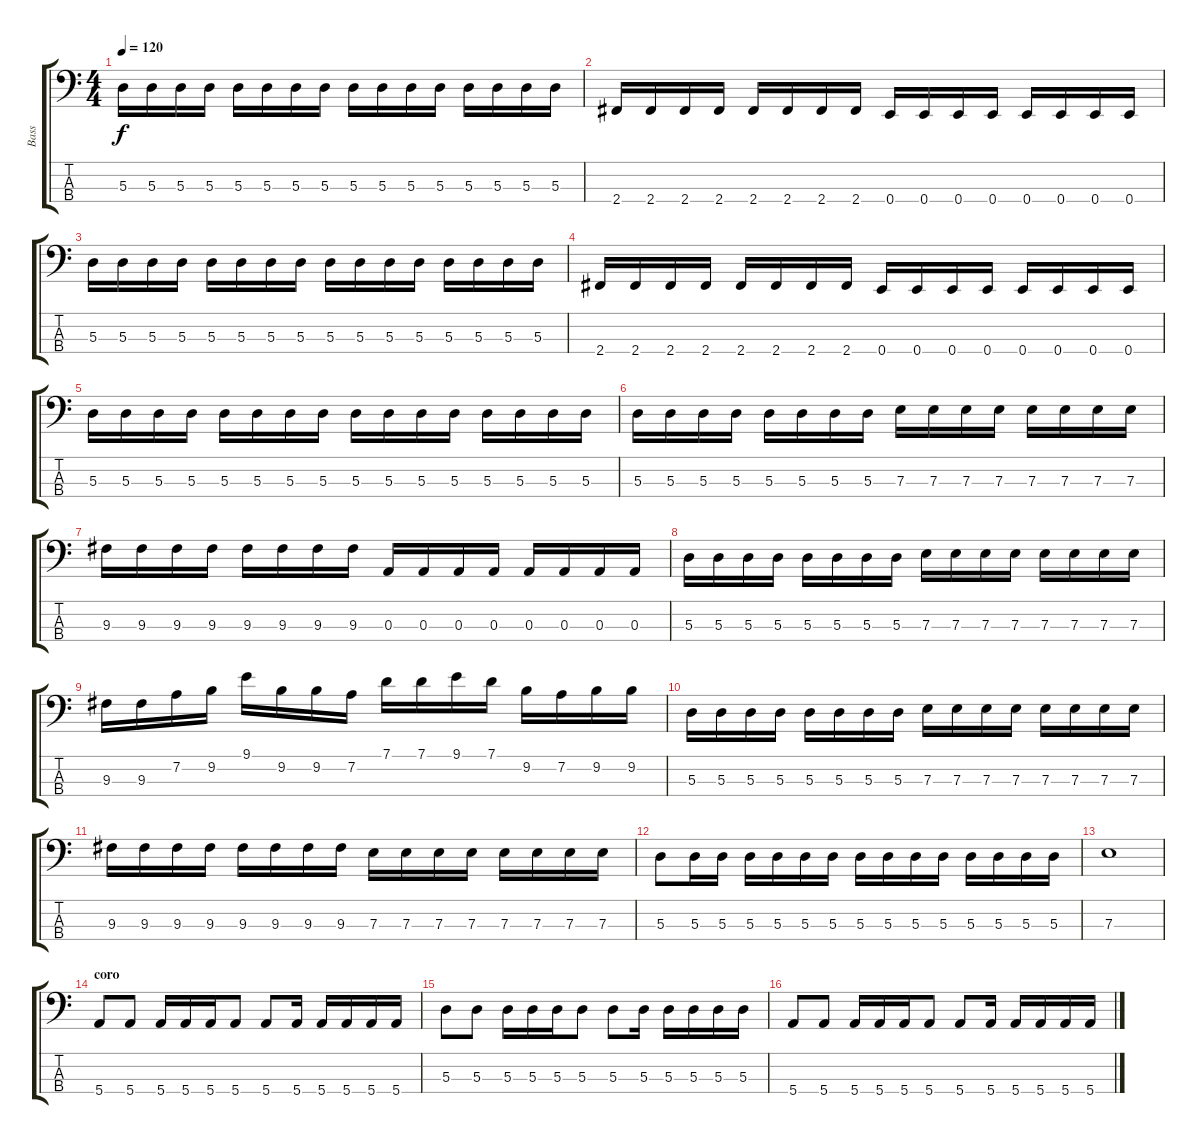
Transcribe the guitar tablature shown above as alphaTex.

\track ("Bass" "Bass") {instrument electricbasspick}
\staff {score tabs}
\tuning (G2 D2 A1 E1) {hide}
\ts (4 4)
\tempo 120
\clef f4
\ks c
5.3.16{dy f} 5.3.16 5.3.16 5.3.16 5.3.16 5.3.16 5.3.16 5.3.16 5.3.16 5.3.16 5.3.16 5.3.16 5.3.16 5.3.16 5.3.16 5.3.16 |
2.4.16 2.4.16 2.4.16 2.4.16 2.4.16 2.4.16 2.4.16 2.4.16 0.4.16 0.4.16 0.4.16 0.4.16 0.4.16 0.4.16 0.4.16 0.4.16 |
5.3.16 5.3.16 5.3.16 5.3.16 5.3.16 5.3.16 5.3.16 5.3.16 5.3.16 5.3.16 5.3.16 5.3.16 5.3.16 5.3.16 5.3.16 5.3.16 |
2.4.16 2.4.16 2.4.16 2.4.16 2.4.16 2.4.16 2.4.16 2.4.16 0.4.16 0.4.16 0.4.16 0.4.16 0.4.16 0.4.16 0.4.16 0.4.16 |
5.3.16 5.3.16 5.3.16 5.3.16 5.3.16 5.3.16 5.3.16 5.3.16 5.3.16 5.3.16 5.3.16 5.3.16 5.3.16 5.3.16 5.3.16 5.3.16 |
5.3.16 5.3.16 5.3.16 5.3.16 5.3.16 5.3.16 5.3.16 5.3.16 7.3.16 7.3.16 7.3.16 7.3.16 7.3.16 7.3.16 7.3.16 7.3.16 |
9.3.16 9.3.16 9.3.16 9.3.16 9.3.16 9.3.16 9.3.16 9.3.16 0.3.16 0.3.16 0.3.16 0.3.16 0.3.16 0.3.16 0.3.16 0.3.16 |
5.3.16 5.3.16 5.3.16 5.3.16 5.3.16 5.3.16 5.3.16 5.3.16 7.3.16 7.3.16 7.3.16 7.3.16 7.3.16 7.3.16 7.3.16 7.3.16 |
9.3.16 9.3.16 7.2.16 9.2.16 9.1.16 9.2.16 9.2.16 7.2.16 7.1.16 7.1.16 9.1.16 7.1.16 9.2.16 7.2.16 9.2.16 9.2.16 |
5.3.16 5.3.16 5.3.16 5.3.16 5.3.16 5.3.16 5.3.16 5.3.16 7.3.16 7.3.16 7.3.16 7.3.16 7.3.16 7.3.16 7.3.16 7.3.16 |
9.3.16 9.3.16 9.3.16 9.3.16 9.3.16 9.3.16 9.3.16 9.3.16 7.3.16 7.3.16 7.3.16 7.3.16 7.3.16 7.3.16 7.3.16 7.3.16 |
5.3.8 5.3.16 5.3.16 5.3.16 5.3.16 5.3.16 5.3.16 5.3.16 5.3.16 5.3.16 5.3.16 5.3.16 5.3.16 5.3.16 5.3.16 |
7.3.1 |
\section ("" "coro")
5.4.8 5.4.8 5.4.16 5.4.16 5.4.16 5.4.8 5.4.8 5.4.16 5.4.16 5.4.16 5.4.16 5.4.16 |
5.3.8 5.3.8 5.3.16 5.3.16 5.3.16 5.3.8 5.3.8 5.3.16 5.3.16 5.3.16 5.3.16 5.3.16 |
5.4.8 5.4.8 5.4.16 5.4.16 5.4.16 5.4.8 5.4.8 5.4.16 5.4.16 5.4.16 5.4.16 5.4.16
